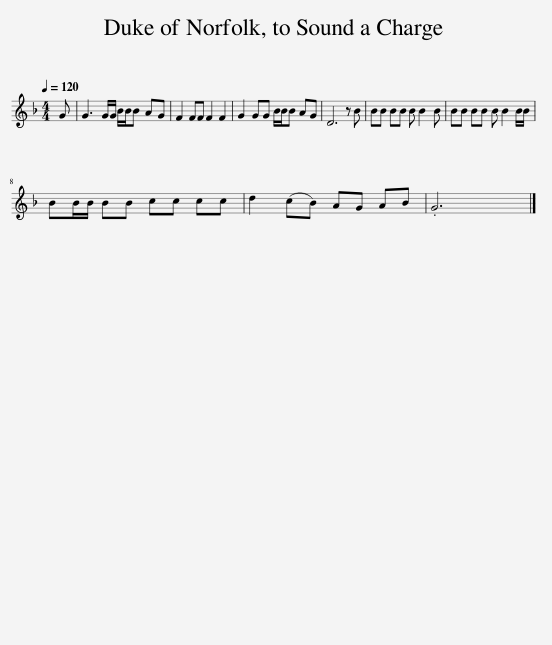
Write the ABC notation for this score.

X:1
L:1/8
Q:1/4=120
M:4/4
I:linebreak $
K:F
V:1 treble
V:1
 G | G3 G/G/ B/B/B AG | F2 FF F2 F2 | G2 GG B/B/B AG | D6 z B | %5
 BB BB B B2 B | BB BB B B2 B/B/ |$ BB/B/ BB cc cc | d2 (cB) AG AB | .G6 |] %10
